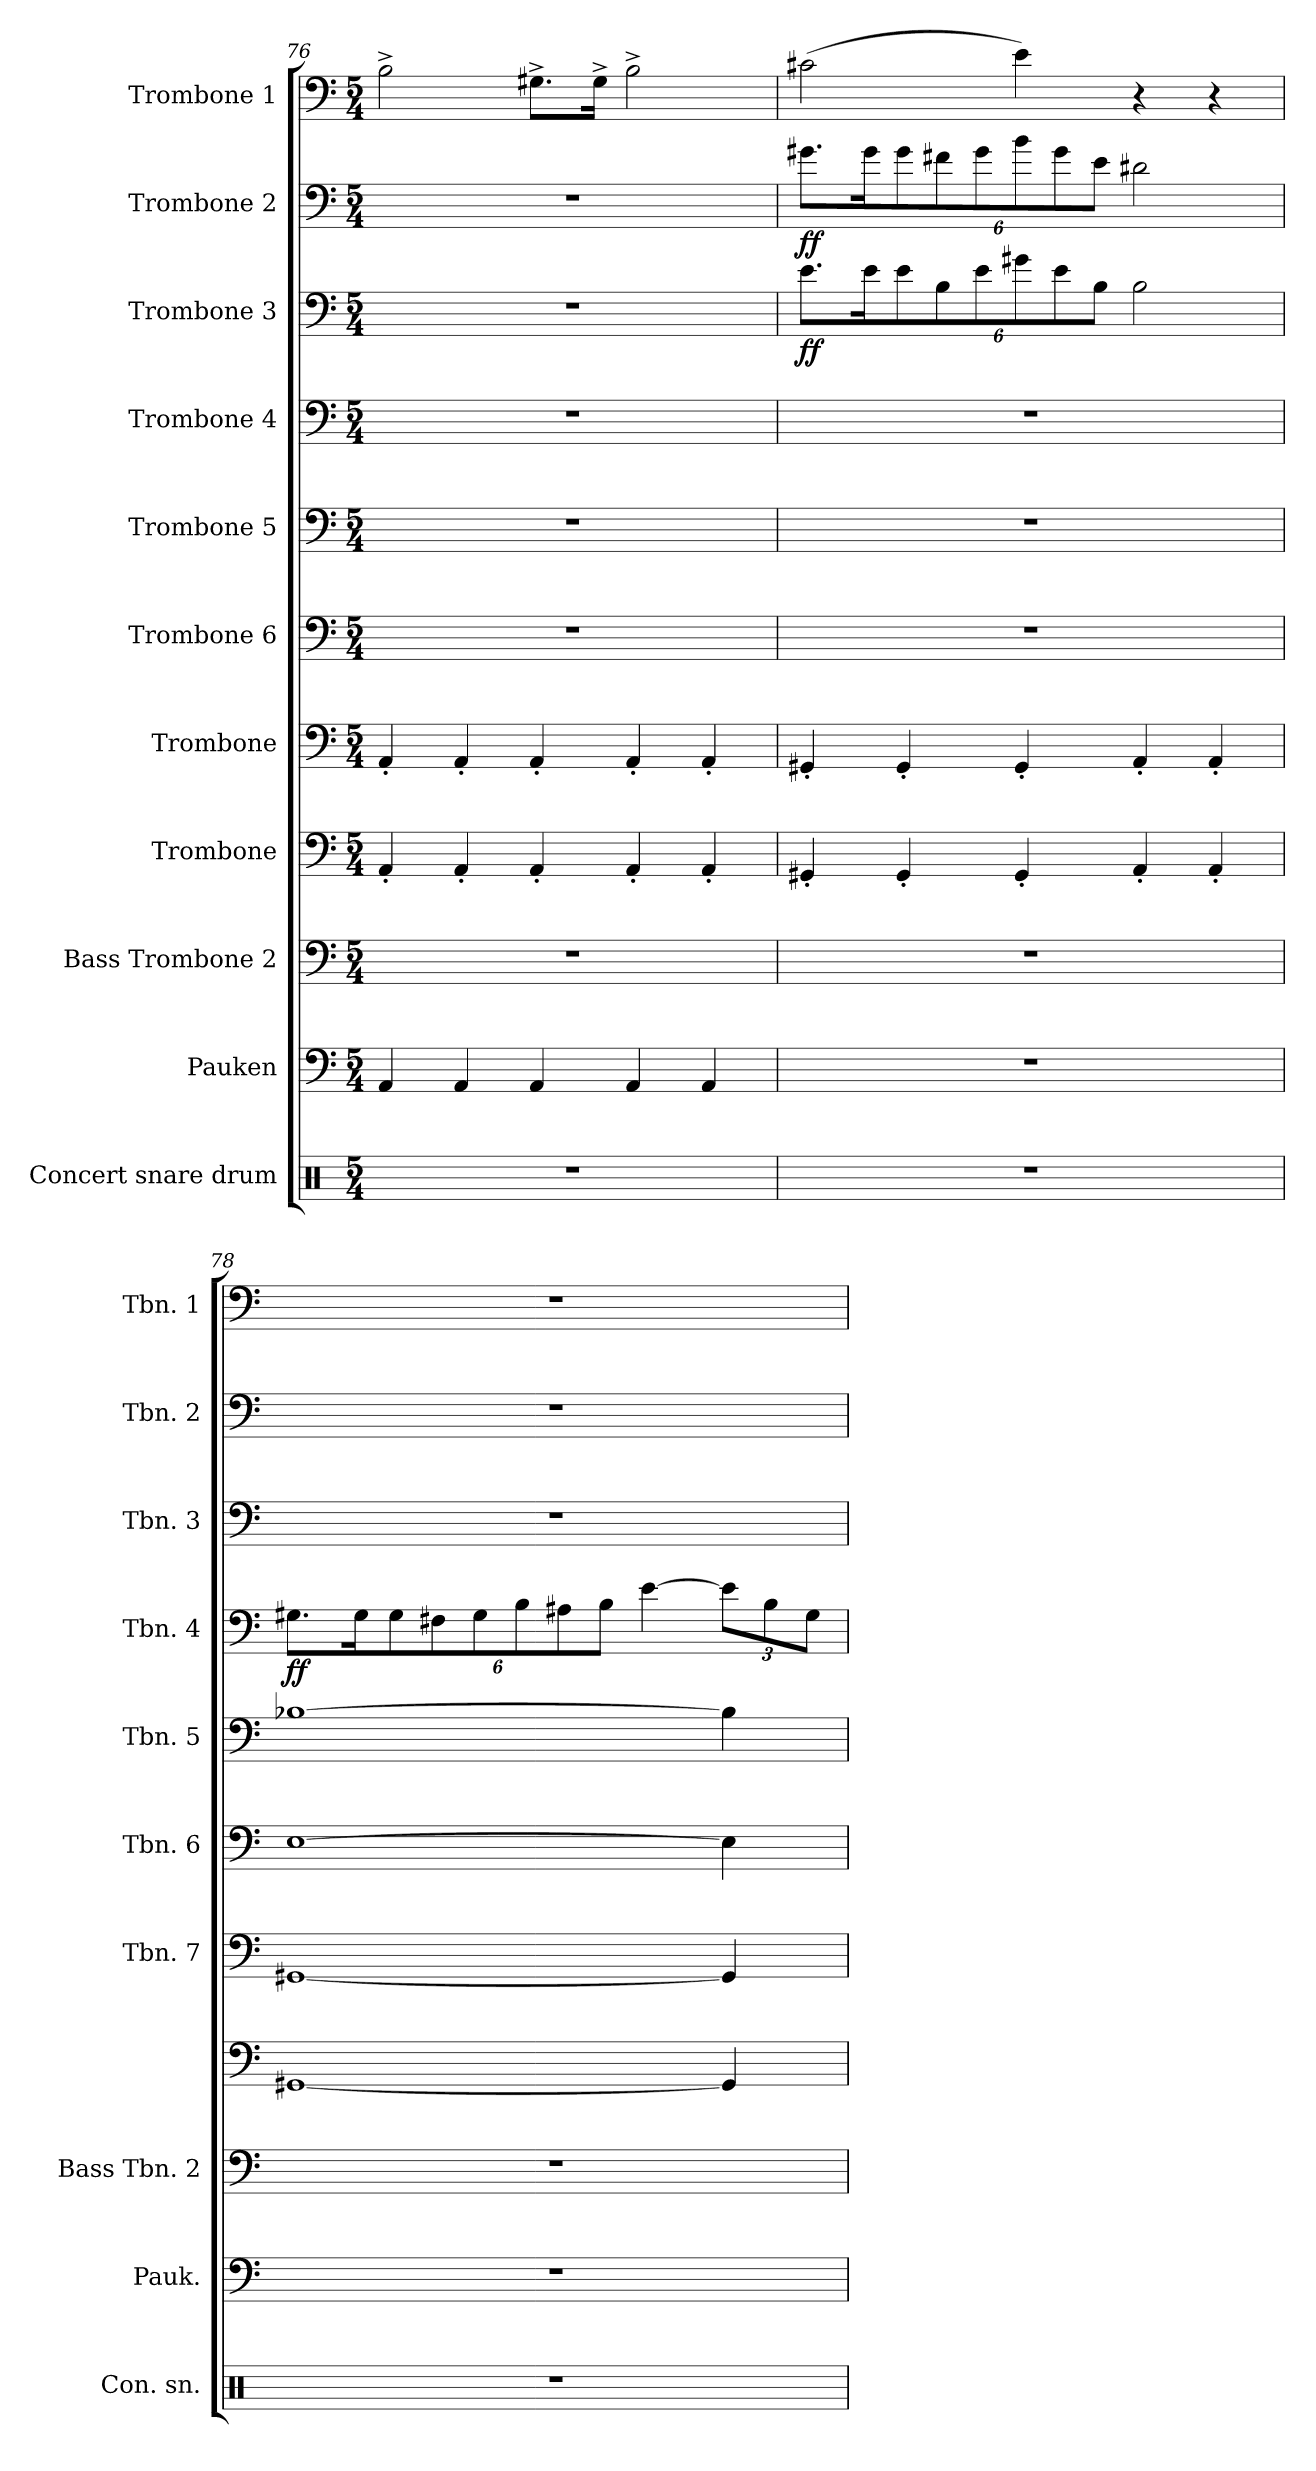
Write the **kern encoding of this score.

**kern	**kern	**kern	**kern	**kern	**kern	**kern	**kern	**dynam	**kern	**dynam	**kern	**dynam	**kern
*part11	*part10	*part9	*part8	*part7	*part6	*part5	*part4	*part4	*part3	*part3	*part2	*part2	*part1
*staff11	*staff10	*staff9	*staff8	*staff7	*staff6	*staff5	*staff4	*staff4	*staff3	*staff3	*staff2	*staff2	*staff1
*I"Concert snare drum	*I"Pauken	*I"Bass Trombone 2	*I"Trombone	*I"Trombone	*I"Trombone 6	*I"Trombone 5	*I"Trombone 4	*	*I"Trombone 3	*	*I"Trombone 2	*	*I"Trombone 1
*I'Con. sn.	*I'Pauk.	*I'Bass Tbn. 2	*	*I'Tbn. 7	*I'Tbn. 6	*I'Tbn. 5	*I'Tbn. 4	*	*I'Tbn. 3	*	*I'Tbn. 2	*	*I'Tbn. 1
*clefX	*clefF4	*clefF4	*clefF4	*clefF4	*clefF4	*clefF4	*clefF4	*	*clefF4	*	*clefF4	*	*clefF4
*k[]	*k[]	*k[]	*k[]	*k[]	*k[]	*k[]	*k[]	*	*k[]	*	*k[]	*	*k[]
*M5/4	*M5/4	*M5/4	*M5/4	*M5/4	*M5/4	*M5/4	*M5/4	*	*M5/4	*	*M5/4	*	*M5/4
=76	=76	=76	=76	=76	=76	=76	=76	=76	=76	=76	=76	=76	=76
4%5r	4AA/	4%5r	4AA'/	4AA'/	4%5r	4%5r	4%5r	.	4%5r	.	4%5r	.	2B^\
.	4AA/	.	4AA'/	4AA'/	.	.	.	.	.	.	.	.	.
.	4AA/	.	4AA'/	4AA'/	.	.	.	.	.	.	.	.	8.G#X^\L
.	.	.	.	.	.	.	.	.	.	.	.	.	16G#^\Jk
.	4AA/	.	4AA'/	4AA'/	.	.	.	.	.	.	.	.	2B^\
.	4AA/	.	4AA'/	4AA'/	.	.	.	.	.	.	.	.	.
!!LO:PB:g=z
=77	=77	=77	=77	=77	=77	=77	=77	=77	=77	=77	=77	=77	=77
!	!	!	!	!	!	!	!	!	!	!LO:DY:b	!	!LO:DY:b	!
4%5r	4%5r	4%5r	4GG#X'/	4GG#X'/	4%5r	4%5r	4%5r	.	8.e\L	ff	8.g#X\L	ff	(>2c#X\
.	.	.	.	.	.	.	.	.	16e\K	.	16g#\K	.	.
*	*	*	*	*	*	*	*	*	*Xbrackettup	*	*Xbrackettup	*	*
.	.	.	4GG#'/	4GG#'/	.	.	.	.	12e\	.	12g#\	.	.
.	.	.	.	.	.	.	.	.	12B\	.	12f#X\	.	.
.	.	.	.	.	.	.	.	.	12e\	.	12g#\	.	.
.	.	.	4GG#'/	4GG#'/	.	.	.	.	12g#X\	.	12b\	.	4e\)
.	.	.	.	.	.	.	.	.	12e\	.	12g#\	.	.
.	.	.	.	.	.	.	.	.	12B\J	.	12e\J	.	.
.	.	.	4AA'/	4AA'/	.	.	.	.	2B\	.	2d#X\	.	4r
.	.	.	4AA'/	4AA'/	.	.	.	.	.	.	.	.	4r
=78	=78	=78	=78	=78	=78	=78	=78	=78	=78	=78	=78	=78	=78
!	!	!	!	!	!	!	!	!LO:DY:b	!	!	!	!	!
4%5r	4%5r	4%5r	[1GG#X	[1GG#X	[1E	[1B-X	8.G#X\L	ff	4%5r	.	4%5r	.	4%5r
.	.	.	.	.	.	.	16G#\K	.	.	.	.	.	.
*	*	*	*	*	*	*	*Xbrackettup	*	*	*	*	*	*
.	.	.	.	.	.	.	12G#\	.	.	.	.	.	.
.	.	.	.	.	.	.	12F#X\	.	.	.	.	.	.
.	.	.	.	.	.	.	12G#\	.	.	.	.	.	.
.	.	.	.	.	.	.	12B\	.	.	.	.	.	.
.	.	.	.	.	.	.	12A#X\	.	.	.	.	.	.
.	.	.	.	.	.	.	12B\J	.	.	.	.	.	.
.	.	.	.	.	.	.	[4e\	.	.	.	.	.	.
.	.	.	4GG#/]	4GG#/]	4E\]	4B-\]	12e\L]	.	.	.	.	.	.
.	.	.	.	.	.	.	12B\	.	.	.	.	.	.
.	.	.	.	.	.	.	12G#\J	.	.	.	.	.	.
=	=	=	=	=	=	=	=	=	=	=	=	=	=
*-	*-	*-	*-	*-	*-	*-	*-	*-	*-	*-	*-	*-	*-
